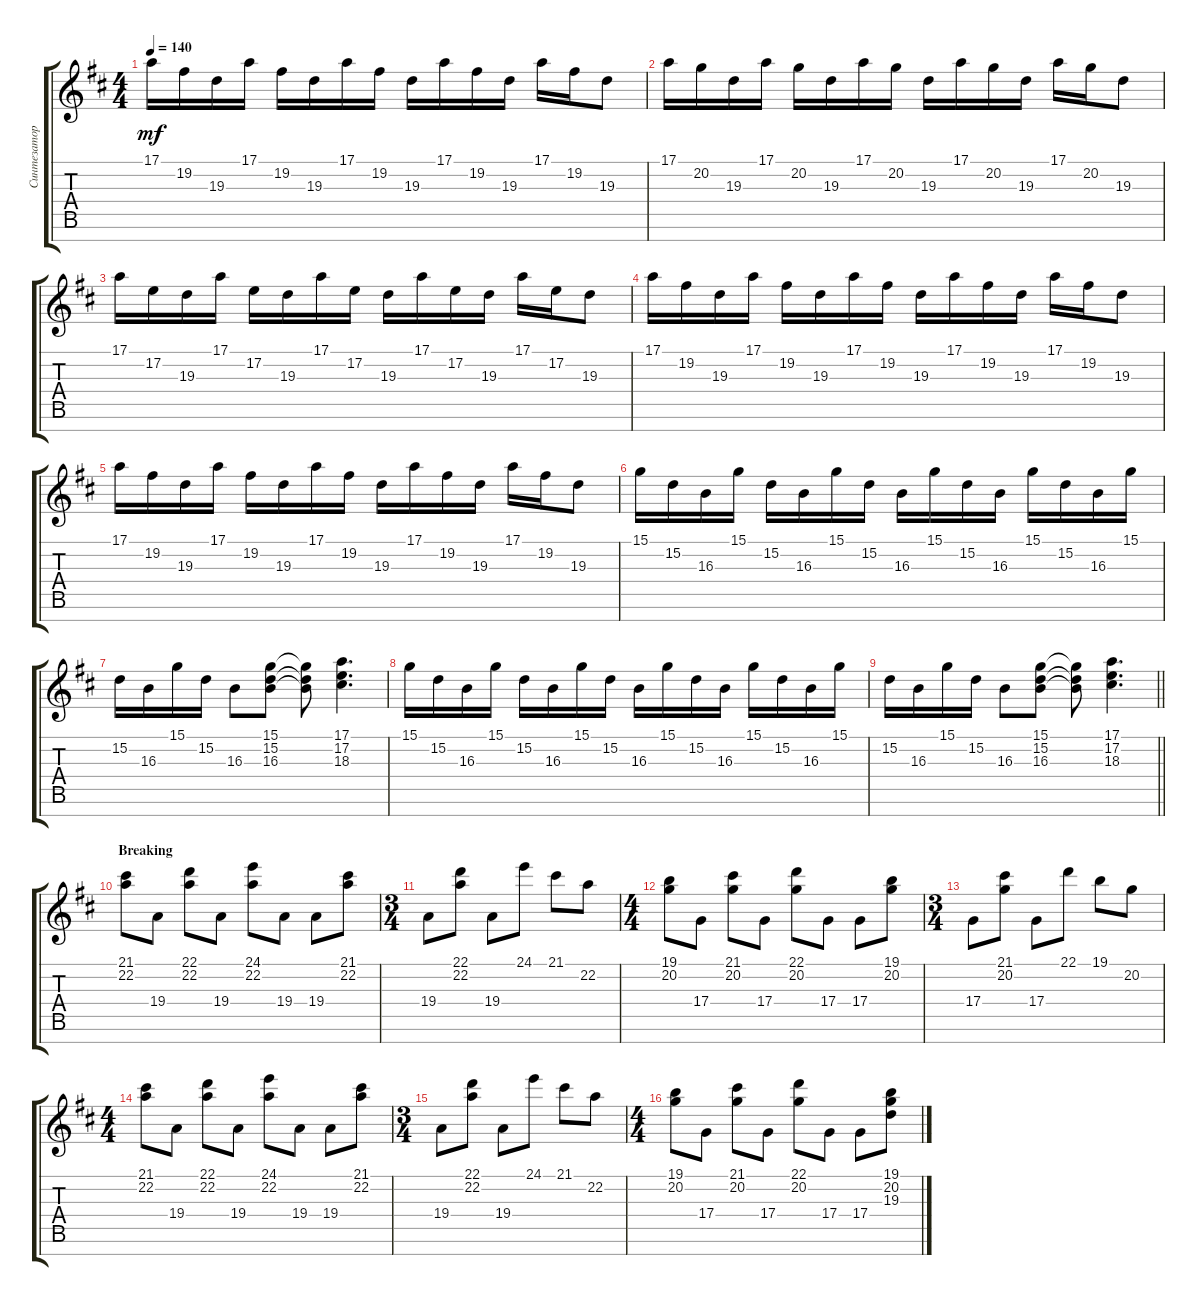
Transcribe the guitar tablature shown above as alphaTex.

\track ("Синтезатор" "Синтезатор") {instrument tremolostrings}
\staff {score tabs}
\tuning (E4 B3 G3 D3 A2 E2 B1) {hide}
\ts (4 4)
\tempo 140
\clef g2
\ks bminor
17.1.16{dy mf} 19.2.16 19.3.16 17.1.16 19.2.16 19.3.16 17.1.16 19.2.16 19.3.16 17.1.16 19.2.16 19.3.16 17.1.16 19.2.16 19.3.8 |
17.1.16 20.2.16 19.3.16 17.1.16 20.2.16 19.3.16 17.1.16 20.2.16 19.3.16 17.1.16 20.2.16 19.3.16 17.1.16 20.2.16 19.3.8 |
17.1.16 17.2.16 19.3.16 17.1.16 17.2.16 19.3.16 17.1.16 17.2.16 19.3.16 17.1.16 17.2.16 19.3.16 17.1.16 17.2.16 19.3.8 |
17.1.16 19.2.16 19.3.16 17.1.16 19.2.16 19.3.16 17.1.16 19.2.16 19.3.16 17.1.16 19.2.16 19.3.16 17.1.16 19.2.16 19.3.8 |
17.1.16 19.2.16 19.3.16 17.1.16 19.2.16 19.3.16 17.1.16 19.2.16 19.3.16 17.1.16 19.2.16 19.3.16 17.1.16 19.2.16 19.3.8 |
15.1.16 15.2.16 16.3.16 15.1.16 15.2.16 16.3.16 15.1.16 15.2.16 16.3.16 15.1.16 15.2.16 16.3.16 15.1.16 15.2.16 16.3.16 15.1.16 |
15.2.16 16.3.16 15.1.16 15.2.16 16.3.8 (15.1 15.2 16.3).8 (15.1{t} 15.2{t} 16.3{t}).8 (17.1 17.2 18.3).4{d} |
15.1.16 15.2.16 16.3.16 15.1.16 15.2.16 16.3.16 15.1.16 15.2.16 16.3.16 15.1.16 15.2.16 16.3.16 15.1.16 15.2.16 16.3.16 15.1.16 |
\barLineRight lightlight
15.2.16 16.3.16 15.1.16 15.2.16 16.3.8 (15.1 15.2 16.3).8 (15.1{t} 15.2{t} 16.3{t}).8 (17.1 17.2 18.3).4{d} |
\section ("" "Breaking")
(21.1 22.2).8 19.4.8 (22.1 22.2).8 19.4.8 (24.1 22.2).8 19.4.8 19.4.8 (21.1 22.2).8 |
\ts (3 4)
19.4.8 (22.1 22.2).8 19.4.8 24.1.8 21.1.8 22.2.8 |
\ts (4 4)
(19.1 20.2).8 17.4.8 (21.1 20.2).8 17.4.8 (22.1 20.2).8 17.4.8 17.4.8 (19.1 20.2).8 |
\ts (3 4)
17.4.8 (21.1 20.2).8 17.4.8 22.1.8 19.1.8 20.2.8 |
\ts (4 4)
(21.1 22.2).8 19.4.8 (22.1 22.2).8 19.4.8 (24.1 22.2).8 19.4.8 19.4.8 (21.1 22.2).8 |
\ts (3 4)
19.4.8 (22.1 22.2).8 19.4.8 24.1.8 21.1.8 22.2.8 |
\ts (4 4)
(19.1 20.2).8 17.4.8 (21.1 20.2).8 17.4.8 (22.1 20.2).8 17.4.8 17.4.8 (19.1 20.2 19.3).8
